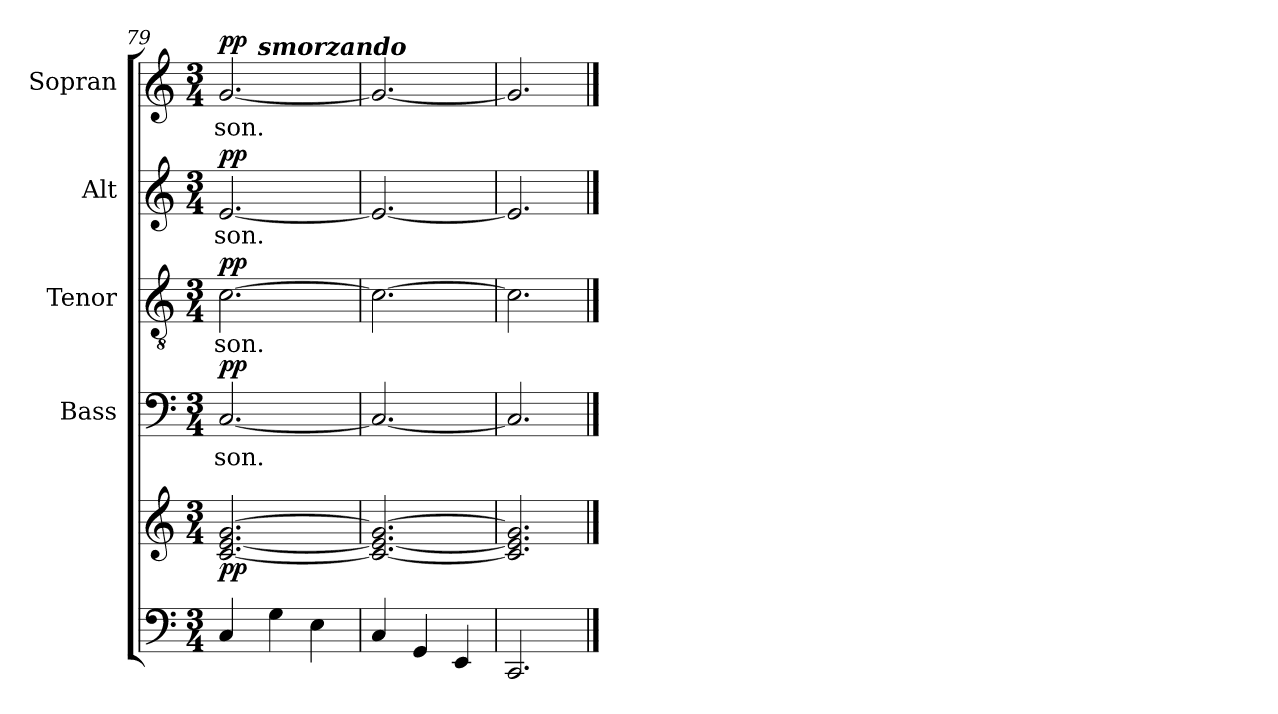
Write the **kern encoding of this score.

**kern	**kern	**dynam	**kern	**text	**dynam	**kern	**text	**dynam	**kern	**text	**dynam	**kern	**text	**dynam
*part5	*part5	*part5	*part4	*part4	*part4	*part3	*part3	*part3	*part2	*part2	*part2	*part1	*part1	*part1
*staff6	*staff5	*staff5/6	*staff4	*staff4	*staff4	*staff3	*staff3	*staff3	*staff2	*staff2	*staff2	*staff1	*staff1	*staff1
*	*	*	*I"Bass	*	*	*I"Tenor	*	*	*I"Alt	*	*	*I"Sopran	*	*
*	*	*	*I'B.	*	*	*I'T.	*	*	*I'A.	*	*	*I'S.	*	*
*clefF4	*clefG2	*	*clefF4	*	*	*clefGv2	*	*	*clefG2	*	*	*clefG2	*	*
*k[]	*k[]	*	*k[]	*	*	*k[]	*	*	*k[]	*	*	*k[]	*	*
*C:	*C:	*	*C:	*	*	*C:	*	*	*C:	*	*	*C:	*	*
*M3/4	*M3/4	*	*M3/4	*	*	*M3/4	*	*	*M3/4	*	*	*M3/4	*	*
=79	=79	=79	=79	=79	=79	=79	=79	=79	=79	=79	=79	=79	=79	=79
!	!	!LO:DY:b	!	!LO:LY:b	!LO:DY:a	!	!LO:LY:b	!LO:DY:a	!	!LO:LY:b	!LO:DY:a	!	!LO:LY:b	!LO:DY:a
*	*	*	*	*	*	*	*	*	*	*	*	*^	*	*
4C/	[2.c/ [2.e/ [2.g/	pp	[2.C/	-son.	pp	[2.c\	-son.	pp	[2.e/	-son.	pp	[2.g/	8..ryy	-son.	pp
!	!	!	!	!	!	!	!	!	!	!	!	!	!LO:TX:a:Bi:t=smorzando	!	!
.	.	.	.	.	.	.	.	.	.	.	.	.	2ryy	.	.
4G\	.	.	.	.	.	.	.	.	.	.	.	.	.	.	.
4E\	.	.	.	.	.	.	.	.	.	.	.	.	.	.	.
.	.	.	.	.	.	.	.	.	.	.	.	.	32ryy	.	.
*	*	*	*	*	*	*	*	*	*	*	*	*v	*v	*	*
=80	=80	=80	=80	=80	=80	=80	=80	=80	=80	=80	=80	=80	=80	=80
4C/	2.c/_ 2.e/_ 2.g/_	.	2.C/_	.	.	2.c\_	.	.	2.e/_	.	.	2.g/_	.	.
4GG/	.	.	.	.	.	.	.	.	.	.	.	.	.	.
4EE/	.	.	.	.	.	.	.	.	.	.	.	.	.	.
=81	=81	=81	=81	=81	=81	=81	=81	=81	=81	=81	=81	=81	=81	=81
2.CC/	2.c/] 2.e/] 2.g/]	.	2.C/]	.	.	2.c\]	.	.	2.e/]	.	.	2.g/]	.	.
==	==	==	==	==	==	==	==	==	==	==	==	==	==	==
*-	*-	*-	*-	*-	*-	*-	*-	*-	*-	*-	*-	*-	*-	*-
